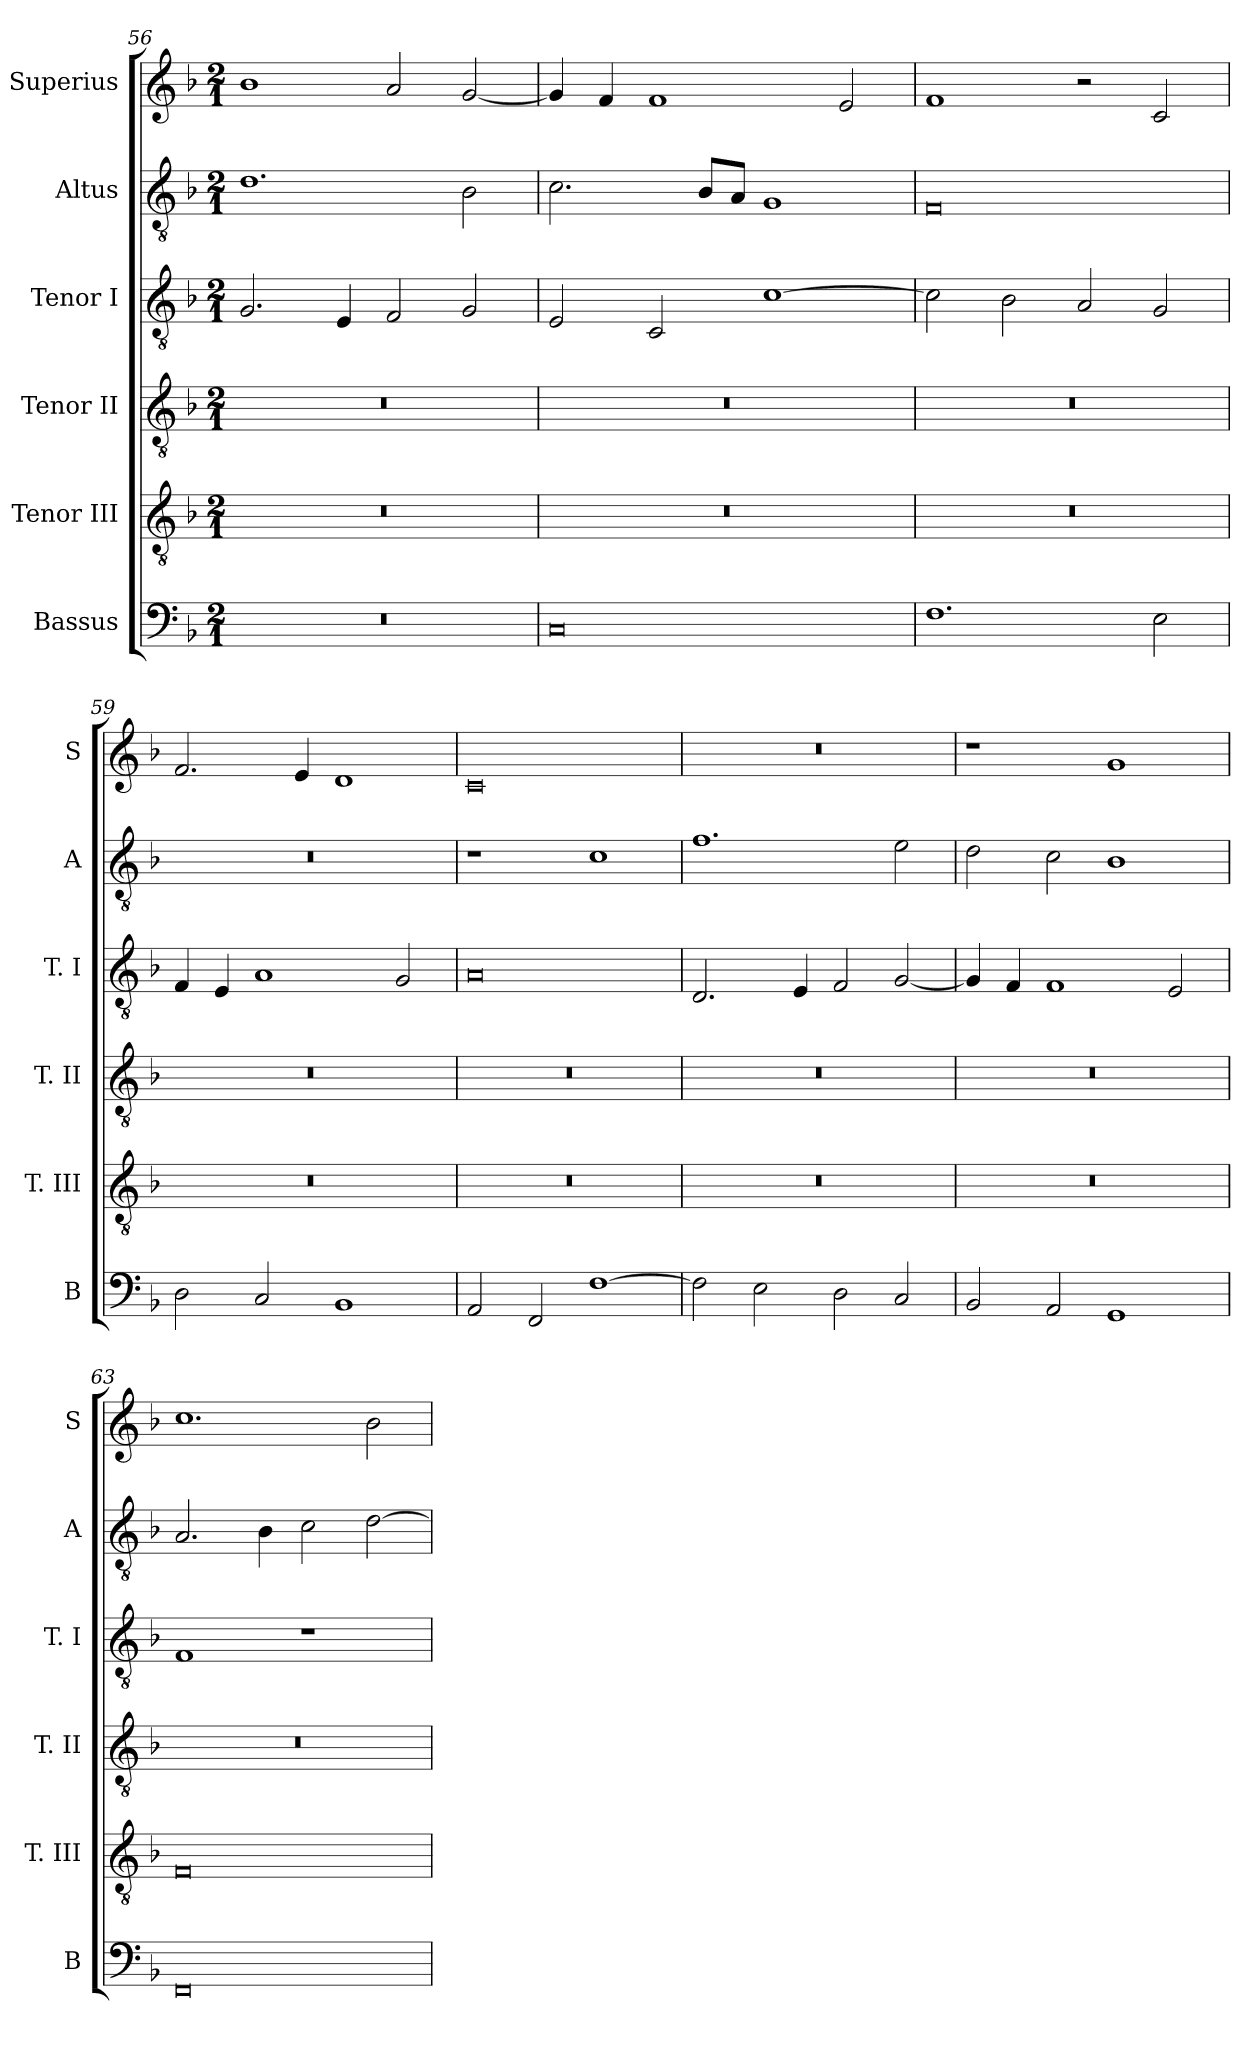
**kern	**kern	**kern	**kern	**kern	**kern
*part6	*part5	*part4	*part3	*part2	*part1
*staff6	*staff5	*staff4	*staff3	*staff2	*staff1
*I"Bassus	*I"Tenor III	*I"Tenor II	*I"Tenor I	*I"Altus	*I"Superius
*I'B	*I'T. III	*I'T. II	*I'T. I	*I'A	*I'S
*clefF4	*clefGv2	*clefGv2	*clefGv2	*clefGv2	*clefG2
*k[b-]	*k[b-]	*k[b-]	*k[b-]	*k[b-]	*k[b-]
*F:	*F:	*F:	*F:	*F:	*F:
*M2/1	*M2/1	*M2/1	*M2/1	*M2/1	*M2/1
=56	=56	=56	=56	=56	=56
0r	0r	0r	2.G	1.d	1b-
.	.	.	4E	.	.
.	.	.	2F	.	2a
.	.	.	2G	2B-	[2g
=57	=57	=57	=57	=57	=57
0C	0r	0r	2E	2.c	4g]
.	.	.	.	.	4f
.	.	.	2C	.	1f
.	.	.	.	8B-L	.
.	.	.	.	8AJ	.
.	.	.	[1c	1G	.
.	.	.	.	.	2e
=58	=58	=58	=58	=58	=58
1.F	0r	0r	2c]	0F	1f
.	.	.	2B-	.	.
.	.	.	2A	.	2r
2E	.	.	2G	.	2c
=59	=59	=59	=59	=59	=59
2D	0r	0r	4F	0r	2.f
.	.	.	4E	.	.
2C	.	.	1A	.	.
.	.	.	.	.	4e
1BB-	.	.	.	.	1d
.	.	.	2G	.	.
=60	=60	=60	=60	=60	=60
2AA	0r	0r	0A	1r	0c
2FF	.	.	.	.	.
[1F	.	.	.	1c	.
=61	=61	=61	=61	=61	=61
2F]	0r	0r	2.D	1.f	0r
2E	.	.	.	.	.
.	.	.	4E	.	.
2D	.	.	2F	.	.
2C	.	.	[2G	2e	.
=62	=62	=62	=62	=62	=62
2BB-	0r	0r	4G]	2d	1r
.	.	.	4F	.	.
2AA	.	.	1F	2c	.
1GG	.	.	.	1B-	1g
.	.	.	2E	.	.
=63	=63	=63	=63	=63	=63
0FF	0F	0r	1F	2.A	1.cc
.	.	.	.	4B-	.
.	.	.	1r	2c	.
.	.	.	.	[2d	2b-
=	=	=	=	=	=
*-	*-	*-	*-	*-	*-
